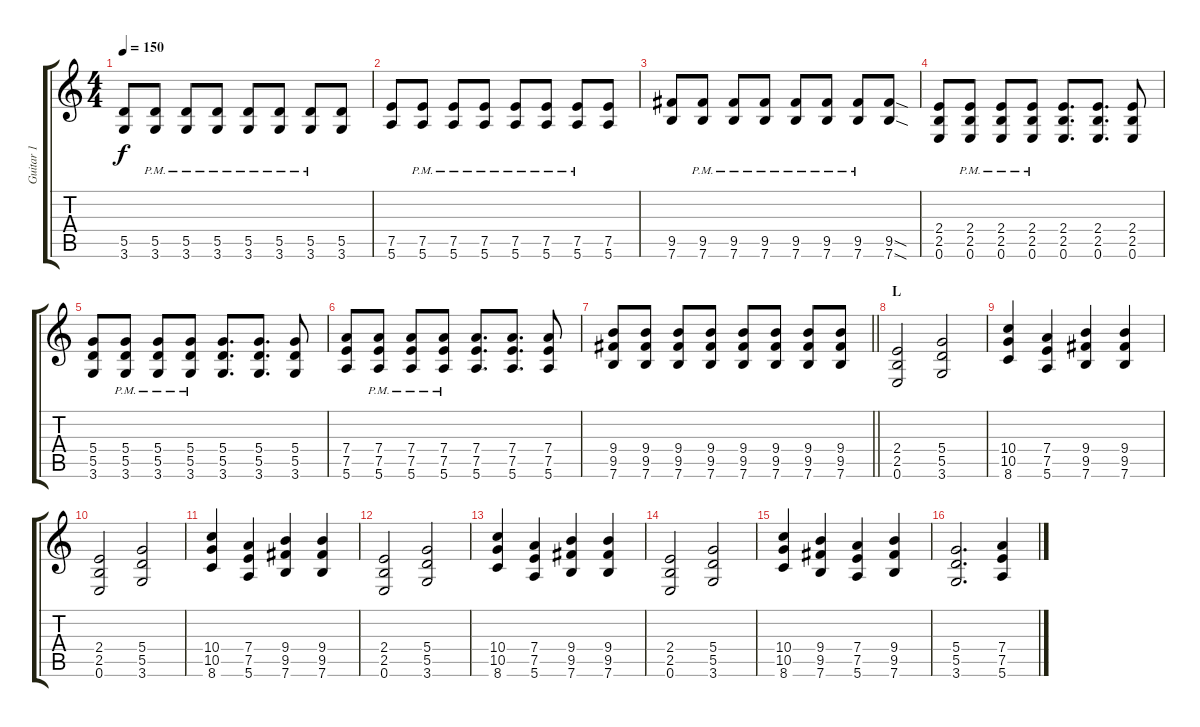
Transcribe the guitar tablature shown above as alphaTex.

\track ("Guitar 1" "Guitar 1") {instrument overdrivenguitar}
\staff {score tabs}
\tuning (E4 B3 G3 D3 A2 E2) {hide}
\ts (4 4)
\tempo 150
\clef g2
\ks c
(5.5 3.6).8{dy f} (5.5{pm} 3.6{pm}).8 (5.5{pm} 3.6{pm}).8 (5.5{pm} 3.6{pm}).8 (5.5{pm} 3.6{pm}).8 (5.5{pm} 3.6{pm}).8 (5.5{pm} 3.6{pm}).8 (5.5 3.6).8 |
(7.5 5.6).8 (7.5{pm} 5.6{pm}).8 (7.5{pm} 5.6{pm}).8 (7.5{pm} 5.6{pm}).8 (7.5{pm} 5.6{pm}).8 (7.5{pm} 5.6{pm}).8 (7.5{pm} 5.6{pm}).8 (7.5 5.6).8 |
(9.5 7.6).8 (9.5{pm} 7.6{pm}).8 (9.5{pm} 7.6{pm}).8 (9.5{pm} 7.6{pm}).8 (9.5{pm} 7.6{pm}).8 (9.5{pm} 7.6{pm}).8 (9.5{pm} 7.6{pm}).8 (9.5{sod} 7.6{sod}).8 |
(2.4 2.5 0.6).8 (2.4{pm} 2.5{pm} 0.6{pm}).8 (2.4{pm} 2.5{pm} 0.6{pm}).8 (2.4{pm} 2.5{pm} 0.6{pm}).8 (2.4 2.5 0.6).8{d} (2.4 2.5 0.6).8{d} (2.4 2.5 0.6).8 |
(5.4 5.5 3.6).8 (5.4{pm} 5.5{pm} 3.6{pm}).8 (5.4{pm} 5.5{pm} 3.6{pm}).8 (5.4{pm} 5.5{pm} 3.6{pm}).8 (5.4 5.5 3.6).8{d} (5.4 5.5 3.6).8{d} (5.4 5.5 3.6).8 |
(7.4 7.5 5.6).8 (7.4{pm} 7.5{pm} 5.6{pm}).8 (7.4{pm} 7.5{pm} 5.6{pm}).8 (7.4{pm} 7.5{pm} 5.6{pm}).8 (7.4 7.5 5.6).8{d} (7.4 7.5 5.6).8{d} (7.4 7.5 5.6).8 |
\barLineRight lightlight
(9.4 9.5 7.6).8 (9.4 9.5 7.6).8 (9.4 9.5 7.6).8 (9.4 9.5 7.6).8 (9.4 9.5 7.6).8 (9.4 9.5 7.6).8 (9.4 9.5 7.6).8 (9.4 9.5 7.6).8 |
\section ("" "L")
(2.4 2.5 0.6).2 (5.4 5.5 3.6).2 |
(10.4 10.5 8.6).4 (7.4 7.5 5.6).4 (9.4 9.5 7.6).4 (9.4 9.5 7.6).4 |
(2.4 2.5 0.6).2 (5.4 5.5 3.6).2 |
(10.4 10.5 8.6).4 (7.4 7.5 5.6).4 (9.4 9.5 7.6).4 (9.4 9.5 7.6).4 |
(2.4 2.5 0.6).2 (5.4 5.5 3.6).2 |
(10.4 10.5 8.6).4 (7.4 7.5 5.6).4 (9.4 9.5 7.6).4 (9.4 9.5 7.6).4 |
(2.4 2.5 0.6).2 (5.4 5.5 3.6).2 |
(10.4 10.5 8.6).4 (9.4 9.5 7.6).4 (7.4 7.5 5.6).4 (9.4 9.5 7.6).4 |
(5.4 5.5 3.6).2{d} (7.4 7.5 5.6).4
